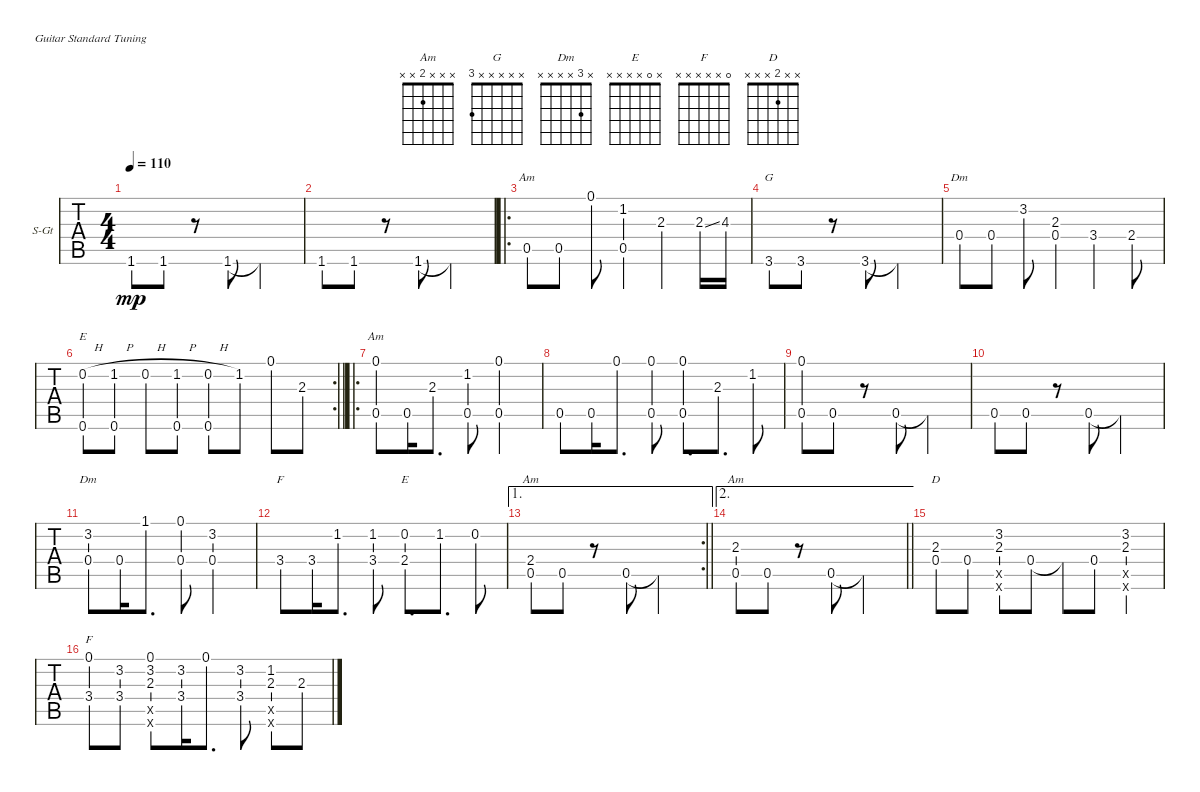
\bracketExtendMode groupsimilarinstruments
\firstSystemTrackNameOrientation horizontal
\otherSystemsTrackNameOrientation horizontal
\track ("" "S-Gt") {instrument acousticguitarsteel}
\staff {tabs}
\tuning (E4 B3 G3 D3 A2 E2)
\chord ("Am" x x x x 0 x)
\chord ("G" x x x x x 3)
\chord ("Dm" x x x 0 x x)
\chord ("E" x 0 x x x 0)
\chord ("Am" 0 x x x x x)
\chord ("Dm" x 3 x x x x)
\chord ("Am" x x 2 x 0 x)
\chord ("F" x x x x x x)
\chord ("E" x 0 x x x x)
\chord ("Am" x x x 2 x x)
\chord ("D" x x 2 x x x)
\chord ("F" 0 x x x x x)
\ts (4 4)
\beaming (8 2 2 2 2)
\tempo 110
\clef g2
\ks c
1.6.8{dy mp instrument acousticguitarsteel} 1.6.8 r.8 1.6.8 1.6{t}.2 |
1.6.8 1.6.8 r.8 1.6.8 1.6{t}.2 |
\ro
0.5.8{ch "Am"} 0.5.8 0.1.8 (1.2 0.5).4 2.3.4 2.3{ss}.16 4.3.16 |
3.6.8{ch "G"} 3.6.8 r.8 3.6.8 3.6{t}.2 |
0.4.8{ch "Dm"} 0.4.8 3.2.8 (2.3 0.4).4 3.4.4 2.4.8 |
\rc 2
\barLineRight lightlight
(0.2{h} 0.6).8{ch "E"} (1.2{h} 0.6).8 0.2{h}.8 (1.2{h} 0.6).8 (0.2{h} 0.6).8 1.2.8 0.1.8 2.3.8 |
\ro
(0.1 0.5).8{ch "Am"} 0.5.16 2.3.8{d} (1.2 0.5).8 (0.1 0.5).2 |
0.5.8 0.5.16 0.1.8{d} (0.1 0.5).8 (0.1 0.5).8{d} 2.3.8{d} 1.2.8 |
(0.1 0.5).8 0.5.8 r.8 0.5.8 0.5{t}.2 |
0.5.8 0.5.8 r.8 0.5.8 0.5{t}.2 |
(3.2 0.4).8{ch "Dm"} 0.4.16 1.1.8{d} (0.1 0.4).8 (3.2 0.4).2 |
3.4.8{ch "F"} 3.4.16 1.2.8{d} (1.2 3.4).8 (0.2 2.4).8{d ch "E"} 1.2.8{d} 0.2.8 |
\ae 1
\rc 2
\barLineRight lightlight
(2.4 0.5).8{ch "Am"} 0.5.8 r.8 0.5.8 0.5{t}.2 |
\ae 2
\barLineRight lightlight
(2.3 0.5).8{ch "Am"} 0.5.8 r.8 0.5.8 0.5{t}.2 |
(2.3 0.4).8{ch "D"} 0.4.8 (3.2 0.5{x} 0.6{x} 2.3).8 0.4.8 0.4{t}.8 0.4.8 (0.5{x} 0.6{x} 3.2 2.3).4 |
(0.1 3.4).8{ch "F"} (3.2 3.4).8 (0.1 0.6{x} 0.5{x} 3.2 2.3).8 (3.2 3.4).16 0.1.8{d} (3.2 3.4).8 (1.2 0.5{x} 0.6{x} 2.3).8 2.3.8
